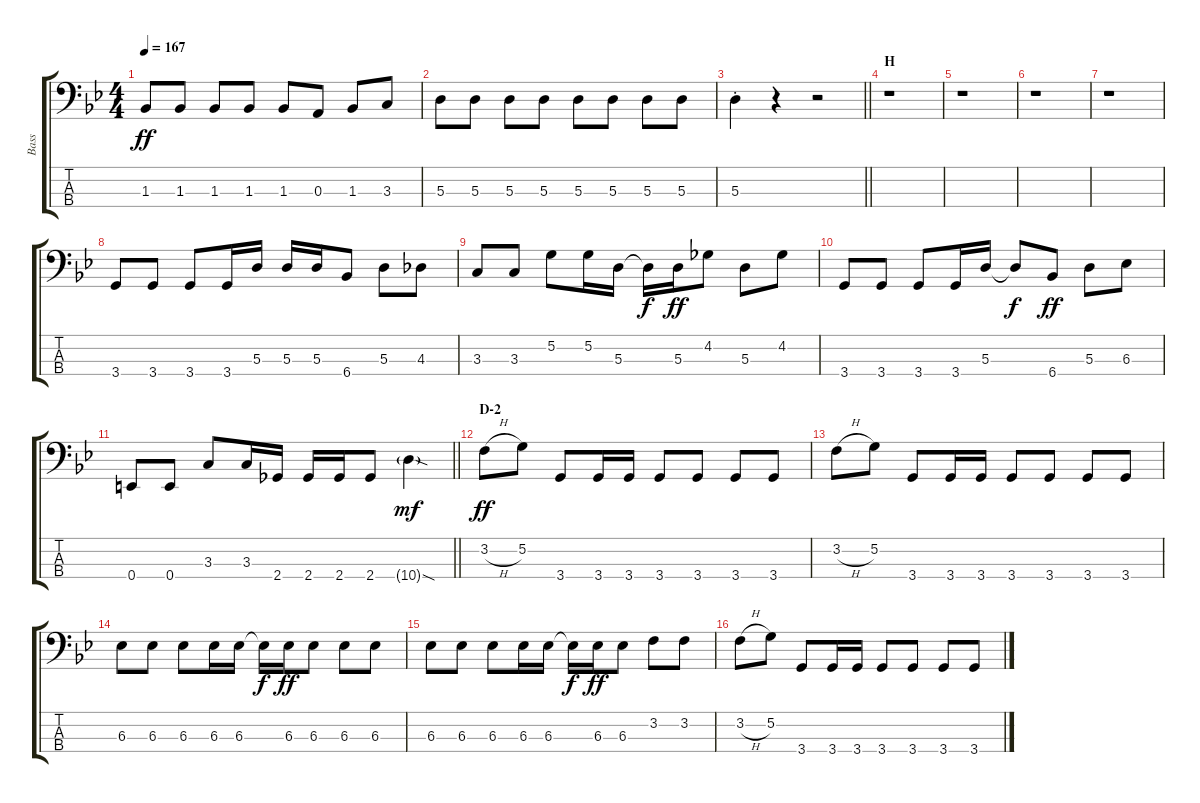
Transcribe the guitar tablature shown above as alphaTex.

\track ("Bass" "Bass") {instrument electricbasspick}
\staff {score tabs}
\tuning (G2 D2 A1 E1) {hide}
\ts (4 4)
\tempo 167
\clef f4
\ks bb
1.3.8{dy ff} 1.3.8 1.3.8 1.3.8 1.3.8 0.3.8 1.3.8 3.3.8 |
5.3.8 5.3.8 5.3.8 5.3.8 5.3.8 5.3.8 5.3.8 5.3.8 |
\barLineRight lightlight
5.3{st}.4 r.4 r.2 |
\section ("" "H")
r.1 |
r.1 |
r.1 |
r.1 |
3.4.8 3.4.8 3.4.8 3.4.16 5.3.16 5.3.16 5.3.16 6.4.8 5.3.8 4.3.8 |
3.3.8 3.3.8 5.2.8 5.2.16 5.3.16 5.3{t}.16{dy f} 5.3.16{dy ff} 4.2.8 5.3.8 4.2.8 |
3.4.8 3.4.8 3.4.8 3.4.16 5.3.16 5.3{t}.8{dy f} 6.4.8{dy ff} 5.3.8 6.3.8 |
\barLineRight lightlight
0.4.8 0.4.8 3.3.8 3.3.16 2.4.16 2.4.16 2.4.16 2.4.8 10.4{sod g}.4{dy mf} |
\section ("" "D-2")
3.2{h}.8{dy ff} 5.2.8 3.4.8 3.4.16 3.4.16 3.4.8 3.4.8 3.4.8 3.4.8 |
3.2{h}.8 5.2.8 3.4.8 3.4.16 3.4.16 3.4.8 3.4.8 3.4.8 3.4.8 |
6.3.8 6.3.8 6.3.8 6.3.16 6.3.16 6.3{t}.16{dy f} 6.3.16{dy ff} 6.3.8 6.3.8 6.3.8 |
6.3.8 6.3.8 6.3.8 6.3.16 6.3.16 6.3{t}.16{dy f} 6.3.16{dy ff} 6.3.8 3.2.8 3.2.8 |
3.2{h}.8 5.2.8 3.4.8 3.4.16 3.4.16 3.4.8 3.4.8 3.4.8 3.4.8
